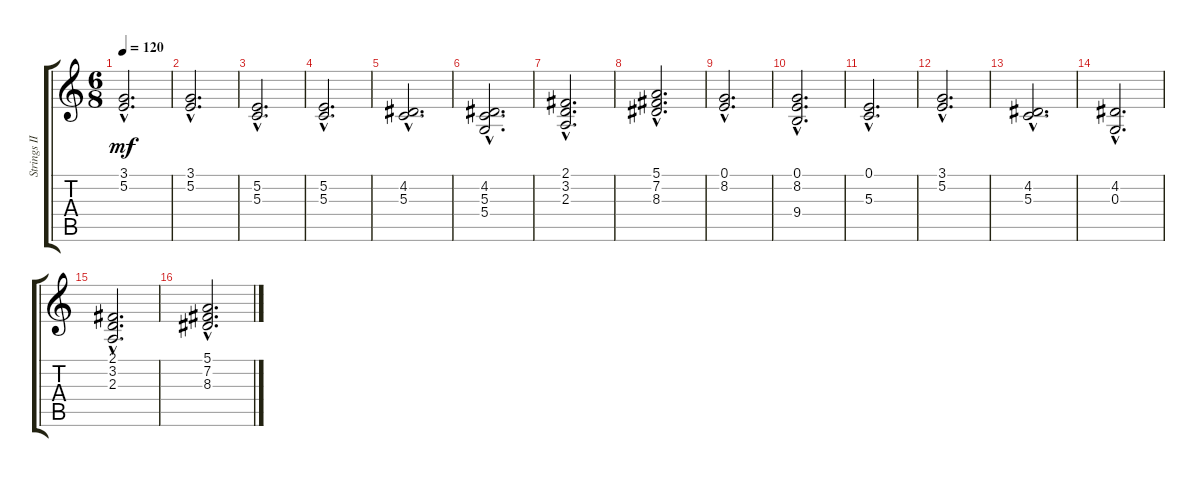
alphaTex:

\track ("Strings III" "Strings II") {instrument lead5charang}
\staff {score tabs}
\tuning (E4 B3 G3 D3 A2 E2) {hide}
\ts (6 8)
\tempo 120
\clef g2
\ks c
(3.1{hac} 5.2{hac}).2{d dy mf} |
(3.1{hac} 5.2{hac}).2{d} |
(5.2{hac} 5.3{hac}).2{d} |
(5.2{hac} 5.3{hac}).2{d} |
(4.2{hac} 5.3{hac}).2{d} |
(4.2{hac} 5.3{hac} 5.4{hac}).2{d} |
(2.1{hac} 3.2{hac} 2.3{hac}).2{d} |
(5.1{hac} 7.2{hac} 8.3{hac}).2{d} |
(0.1{hac} 8.2{hac}).2{d} |
(0.1{hac} 8.2{hac} 9.4{hac}).2{d} |
(0.1{hac} 5.3{hac}).2{d} |
(3.1{hac} 5.2{hac}).2{d} |
(4.2{hac} 5.3{hac}).2{d} |
(4.2{hac} 0.3{hac}).2{d} |
(2.1{hac} 3.2{hac} 2.3{hac}).2{d} |
(5.1{hac} 7.2{hac} 8.3{hac}).2{d}
